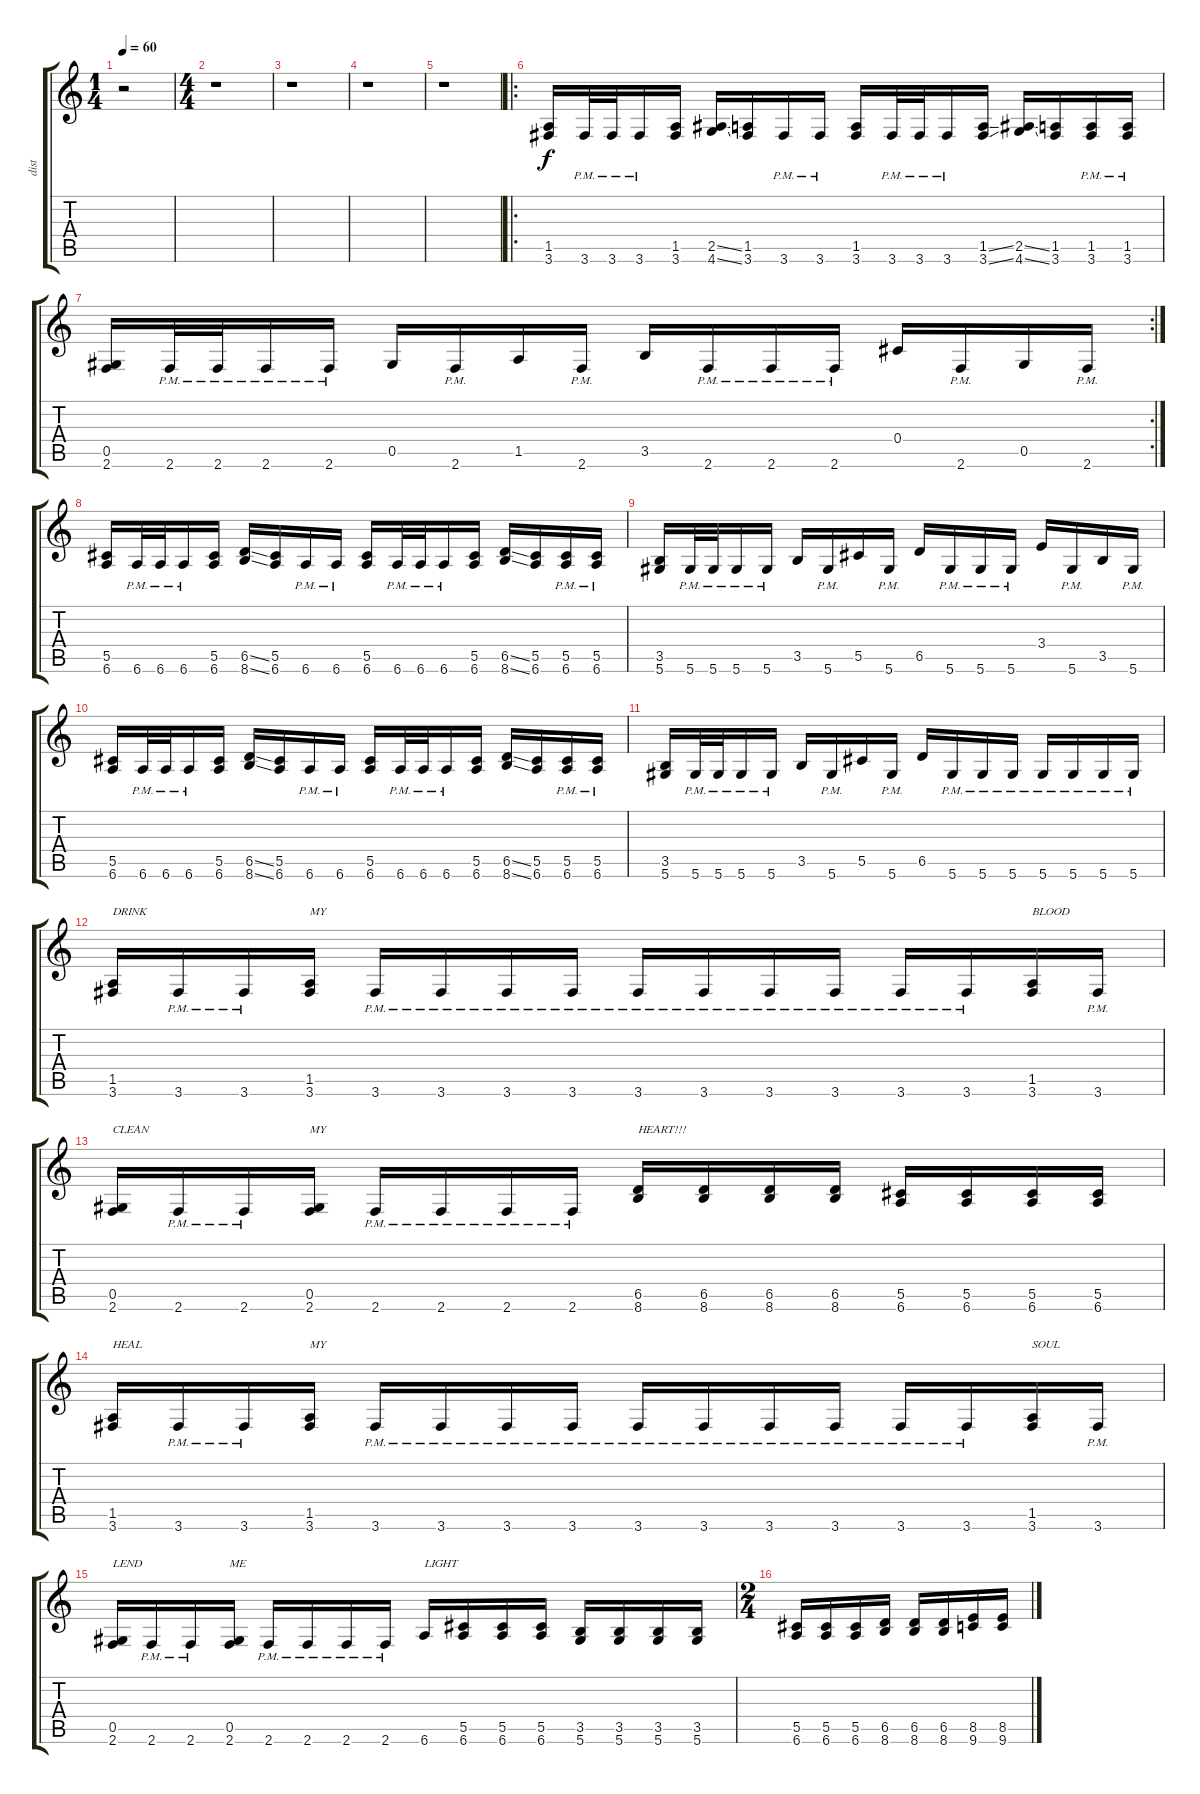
\track ("dist" "dist") {instrument distortionguitar}
\staff {score tabs}
\tuning (Eb4 Bb3 Gb3 Db3 Ab2 Eb2) {hide}
\ts (1 4)
\tempo 60
\clef g2
\ks c
r.2{dy f} |
\ts (4 4)
\section ("" "")
r.1 |
r.1 |
r.1 |
r.1 |
\ro
\section ("" "")
(1.5 3.6).16 3.6{pm}.32 3.6{pm}.32 3.6{pm}.16 (1.5 3.6).16 (2.5{ss} 4.6{ss}).16 (1.5 3.6).16 3.6{pm}.16 3.6{pm}.16 (1.5 3.6).16 3.6{pm}.32 3.6{pm}.32 3.6{pm}.16 (1.5{ss} 3.6{ss}).16 (2.5{ss} 4.6{ss}).16 (1.5 3.6).16 (1.5 3.6{pm}).16 (1.5 3.6{pm}).16 |
\rc 2
(0.5 2.6).16 2.6{pm}.32 2.6{pm}.32 2.6{pm}.16 2.6{pm}.16 0.5.16 2.6{pm}.16 1.5.16 2.6{pm}.16 3.5.16 2.6{pm}.16 2.6{pm}.16 2.6{pm}.16 0.4.16 2.6{pm}.16 0.5.16 2.6{pm}.16 |
(5.5 6.6).16 6.6{pm}.32 6.6{pm}.32 6.6{pm}.16 (5.5 6.6).16 (6.5{ss} 8.6{ss}).16 (5.5 6.6).16 6.6{pm}.16 6.6{pm}.16 (5.5 6.6).16 6.6{pm}.32 6.6{pm}.32 6.6{pm}.16 (5.5 6.6).16 (6.5{ss} 8.6{ss}).16 (5.5 6.6).16 (5.5 6.6{pm}).16 (5.5 6.6{pm}).16 |
(3.5 5.6).16 5.6{pm}.32 5.6{pm}.32 5.6{pm}.16 5.6{pm}.16 3.5.16 5.6{pm}.16 5.5.16 5.6{pm}.16 6.5.16 5.6{pm}.16 5.6{pm}.16 5.6{pm}.16 3.4.16 5.6{pm}.16 3.5.16 5.6{pm}.16 |
(5.5 6.6).16 6.6{pm}.32 6.6{pm}.32 6.6{pm}.16 (5.5 6.6).16 (6.5{ss} 8.6{ss}).16 (5.5 6.6).16 6.6{pm}.16 6.6{pm}.16 (5.5 6.6).16 6.6{pm}.32 6.6{pm}.32 6.6{pm}.16 (5.5 6.6).16 (6.5{ss} 8.6{ss}).16 (5.5 6.6).16 (5.5 6.6{pm}).16 (5.5 6.6{pm}).16 |
(3.5 5.6).16 5.6{pm}.32 5.6{pm}.32 5.6{pm}.16 5.6{pm}.16 3.5.16 5.6{pm}.16 5.5.16 5.6{pm}.16 6.5.16 5.6{pm}.16 5.6{pm}.16 5.6{pm}.16 5.6{pm}.16 5.6{pm}.16 5.6{pm}.16 5.6{pm}.16 |
(1.5 3.6).16{txt "DRINK"} 3.6{pm}.16 3.6{pm}.16 (1.5 3.6).16{txt "MY"} 3.6{pm}.16 3.6{pm}.16 3.6{pm}.16 3.6{pm}.16 3.6{pm}.16 3.6{pm}.16 3.6{pm}.16 3.6{pm}.16 3.6{pm}.16 3.6{pm}.16 (1.5 3.6).16{txt "BLOOD"} 3.6{pm}.16 |
(0.5 2.6).16{txt "CLEAN"} 2.6{pm}.16 2.6{pm}.16 (0.5 2.6).16{txt "MY"} 2.6{pm}.16 2.6{pm}.16 2.6{pm}.16 2.6{pm}.16 (6.5 8.6).16{txt "HEART!!!"} (6.5 8.6).16 (6.5 8.6).16 (6.5 8.6).16 (5.5 6.6).16 (5.5 6.6).16 (5.5 6.6).16 (5.5 6.6).16 |
(1.5 3.6).16{txt "HEAL"} 3.6{pm}.16 3.6{pm}.16 (1.5 3.6).16{txt "MY"} 3.6{pm}.16 3.6{pm}.16 3.6{pm}.16 3.6{pm}.16 3.6{pm}.16 3.6{pm}.16 3.6{pm}.16 3.6{pm}.16 3.6{pm}.16 3.6{pm}.16 (1.5 3.6).16{txt "SOUL"} 3.6{pm}.16 |
(0.5 2.6).16{txt "LEND"} 2.6{pm}.16 2.6{pm}.16 (0.5 2.6).16{txt "ME"} 2.6{pm}.16 2.6{pm}.16 2.6{pm}.16 2.6{pm}.16 6.6.16{txt "LIGHT"} (5.5 6.6).16 (5.5 6.6).16 (5.5 6.6).16 (3.5 5.6).16 (3.5 5.6).16 (3.5 5.6).16 (3.5 5.6).16 |
\ts (2 4)
(5.5 6.6).16 (5.5 6.6).16 (5.5 6.6).16 (6.5 8.6).16 (6.5 8.6).16 (6.5 8.6).16 (8.5 9.6).16 (8.5 9.6).16
